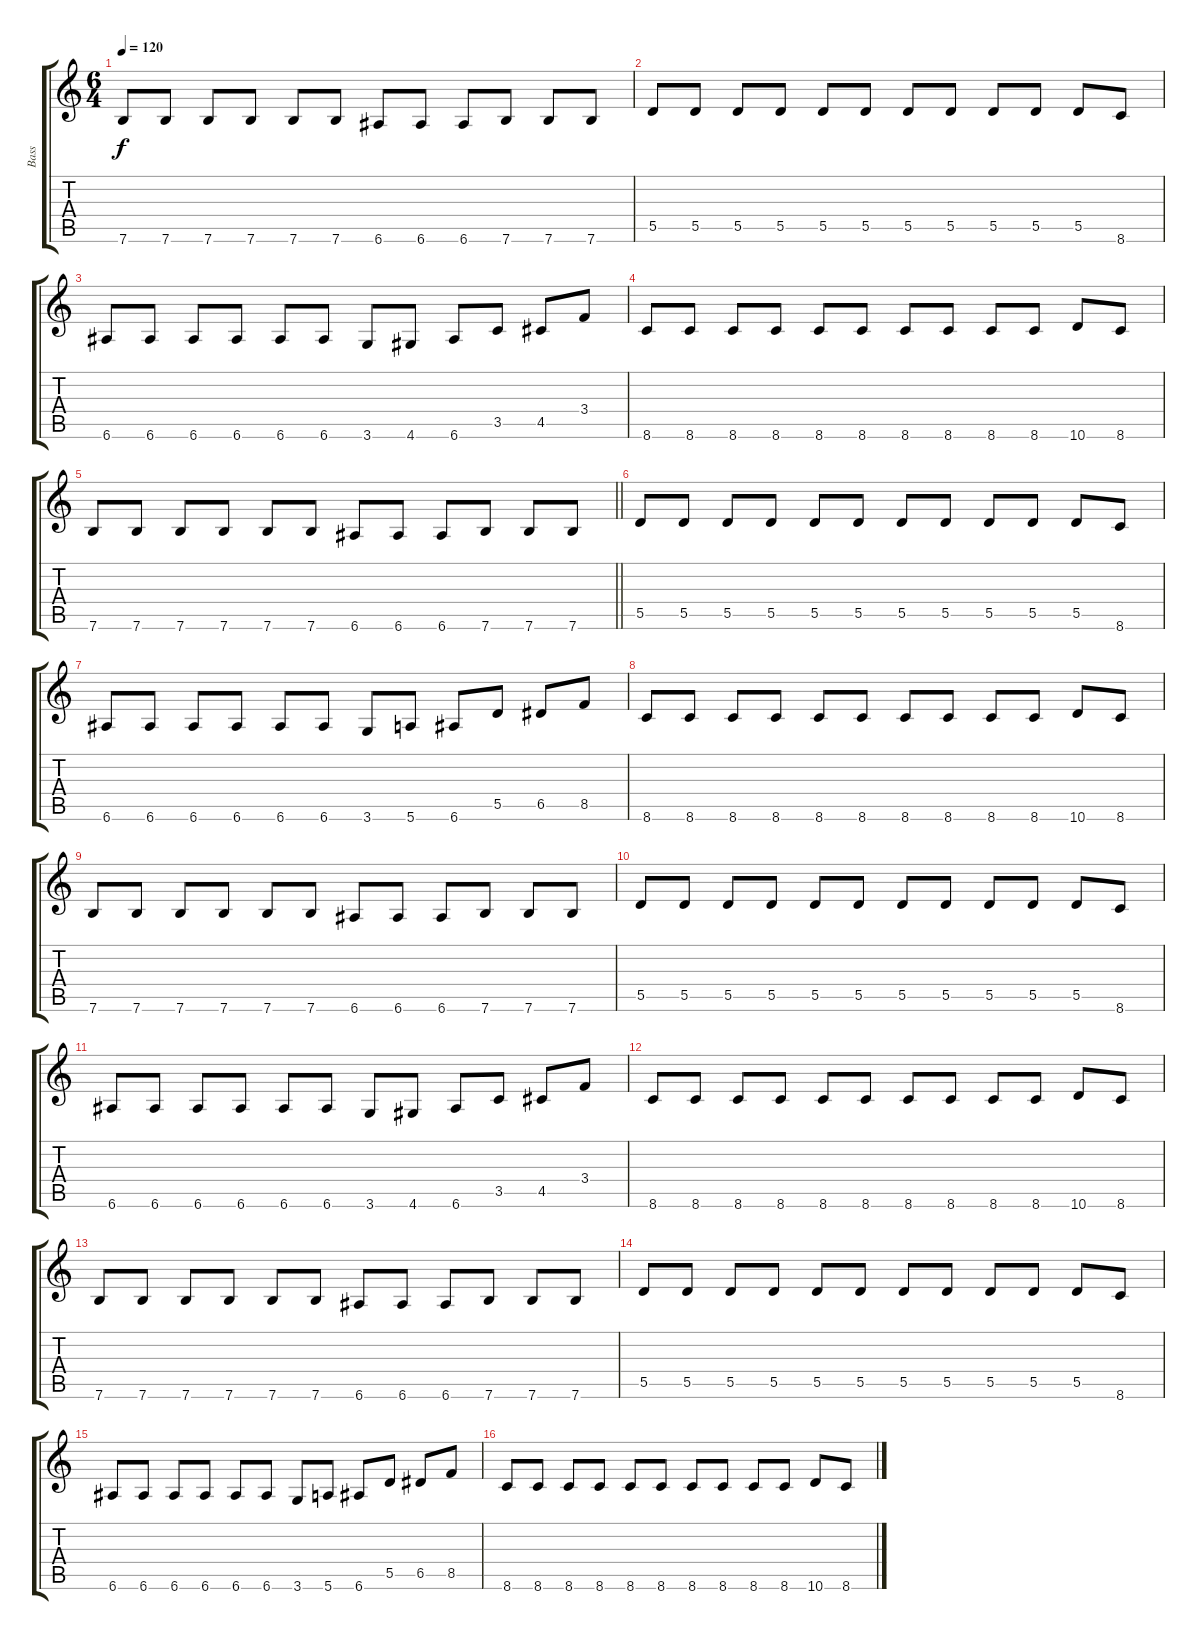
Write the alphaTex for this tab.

\track ("Bass" "Bass") {instrument electricbasspick}
\staff {score tabs}
\tuning (E4 B3 G3 D3 A2 E2) {hide}
\ts (6 4)
\tempo 120
\clef g2
\ks c
7.6.8{dy f} 7.6.8 7.6.8 7.6.8 7.6.8 7.6.8 6.6.8 6.6.8 6.6.8 7.6.8 7.6.8 7.6.8 |
5.5.8 5.5.8 5.5.8 5.5.8 5.5.8 5.5.8 5.5.8 5.5.8 5.5.8 5.5.8 5.5.8 8.6.8 |
6.6.8 6.6.8 6.6.8 6.6.8 6.6.8 6.6.8 3.6.8 4.6.8 6.6.8 3.5.8 4.5.8 3.4.8 |
8.6.8 8.6.8 8.6.8 8.6.8 8.6.8 8.6.8 8.6.8 8.6.8 8.6.8 8.6.8 10.6.8 8.6.8 |
\barLineRight lightlight
7.6.8 7.6.8 7.6.8 7.6.8 7.6.8 7.6.8 6.6.8 6.6.8 6.6.8 7.6.8 7.6.8 7.6.8 |
5.5.8 5.5.8 5.5.8 5.5.8 5.5.8 5.5.8 5.5.8 5.5.8 5.5.8 5.5.8 5.5.8 8.6.8 |
6.6.8 6.6.8 6.6.8 6.6.8 6.6.8 6.6.8 3.6.8 5.6.8 6.6.8 5.5.8 6.5.8 8.5.8 |
8.6.8 8.6.8 8.6.8 8.6.8 8.6.8 8.6.8 8.6.8 8.6.8 8.6.8 8.6.8 10.6.8 8.6.8 |
7.6.8 7.6.8 7.6.8 7.6.8 7.6.8 7.6.8 6.6.8 6.6.8 6.6.8 7.6.8 7.6.8 7.6.8 |
5.5.8 5.5.8 5.5.8 5.5.8 5.5.8 5.5.8 5.5.8 5.5.8 5.5.8 5.5.8 5.5.8 8.6.8 |
6.6.8 6.6.8 6.6.8 6.6.8 6.6.8 6.6.8 3.6.8 4.6.8 6.6.8 3.5.8 4.5.8 3.4.8 |
8.6.8 8.6.8 8.6.8 8.6.8 8.6.8 8.6.8 8.6.8 8.6.8 8.6.8 8.6.8 10.6.8 8.6.8 |
7.6.8 7.6.8 7.6.8 7.6.8 7.6.8 7.6.8 6.6.8 6.6.8 6.6.8 7.6.8 7.6.8 7.6.8 |
5.5.8 5.5.8 5.5.8 5.5.8 5.5.8 5.5.8 5.5.8 5.5.8 5.5.8 5.5.8 5.5.8 8.6.8 |
6.6.8 6.6.8 6.6.8 6.6.8 6.6.8 6.6.8 3.6.8 5.6.8 6.6.8 5.5.8 6.5.8 8.5.8 |
8.6.8 8.6.8 8.6.8 8.6.8 8.6.8 8.6.8 8.6.8 8.6.8 8.6.8 8.6.8 10.6.8 8.6.8
